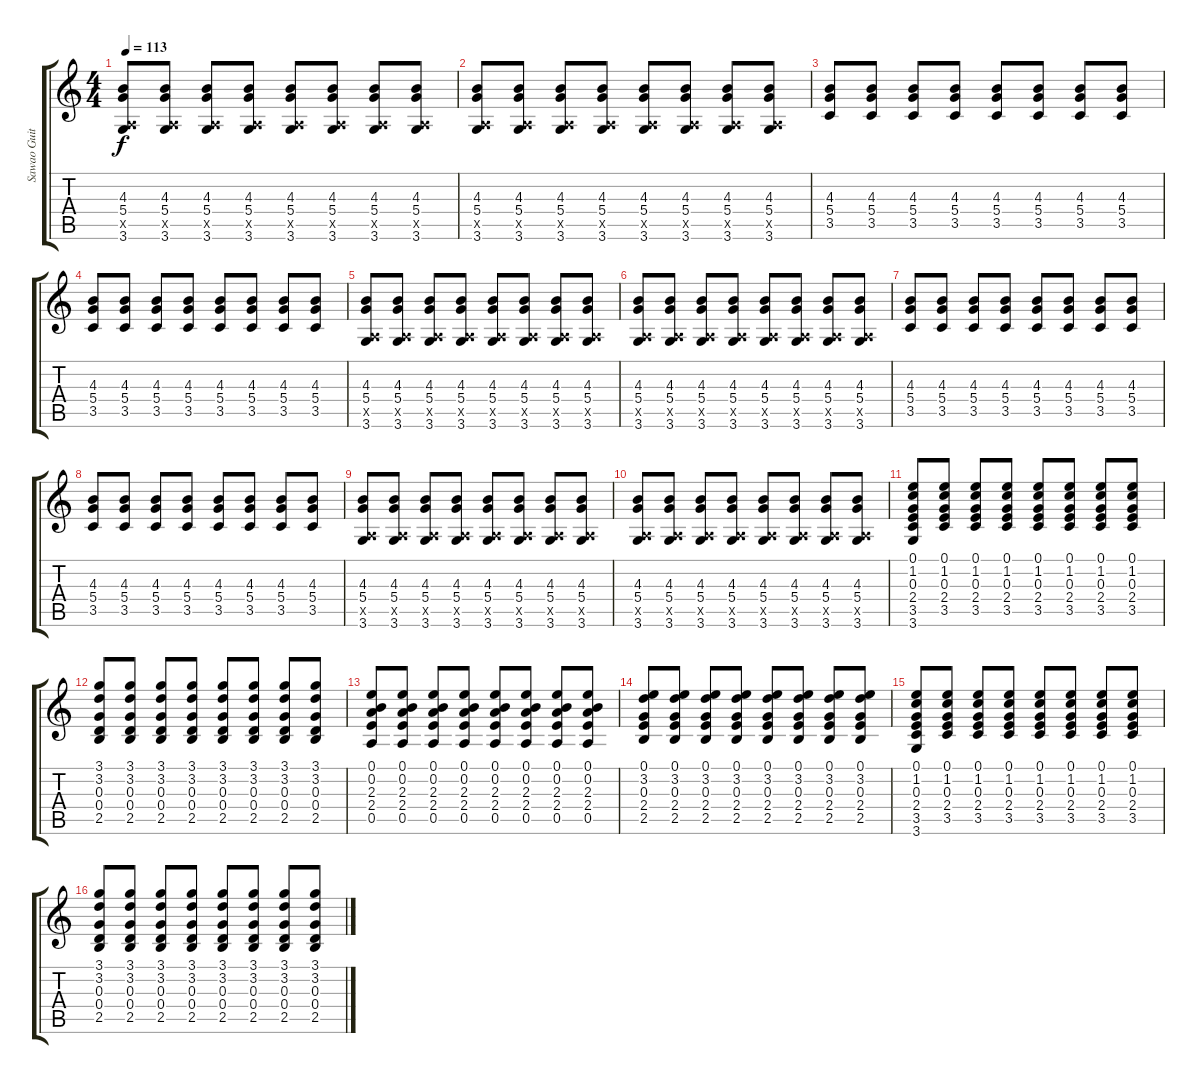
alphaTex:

\track ("Sawao Guitar" "Sawao Guit") {instrument acousticguitarsteel}
\staff {score tabs}
\tuning (E4 B3 G3 D3 A2 E2) {hide}
\ts (4 4)
\tempo 113
\clef g2
\ks c
(4.3 5.4 0.5{x} 3.6).8{dy f} (4.3 5.4 0.5{x} 3.6).8 (4.3 5.4 0.5{x} 3.6).8 (4.3 5.4 0.5{x} 3.6).8 (4.3 5.4 0.5{x} 3.6).8 (4.3 5.4 0.5{x} 3.6).8 (4.3 5.4 0.5{x} 3.6).8 (4.3 5.4 0.5{x} 3.6).8 |
(4.3 5.4 0.5{x} 3.6).8 (4.3 5.4 0.5{x} 3.6).8 (4.3 5.4 0.5{x} 3.6).8 (4.3 5.4 0.5{x} 3.6).8 (4.3 5.4 0.5{x} 3.6).8 (4.3 5.4 0.5{x} 3.6).8 (4.3 5.4 0.5{x} 3.6).8 (4.3 5.4 0.5{x} 3.6).8 |
(4.3 5.4 3.5).8 (4.3 5.4 3.5).8 (4.3 5.4 3.5).8 (4.3 5.4 3.5).8 (4.3 5.4 3.5).8 (4.3 5.4 3.5).8 (4.3 5.4 3.5).8 (4.3 5.4 3.5).8 |
(4.3 5.4 3.5).8 (4.3 5.4 3.5).8 (4.3 5.4 3.5).8 (4.3 5.4 3.5).8 (4.3 5.4 3.5).8 (4.3 5.4 3.5).8 (4.3 5.4 3.5).8 (4.3 5.4 3.5).8 |
(4.3 5.4 0.5{x} 3.6).8 (4.3 5.4 0.5{x} 3.6).8 (4.3 5.4 0.5{x} 3.6).8 (4.3 5.4 0.5{x} 3.6).8 (4.3 5.4 0.5{x} 3.6).8 (4.3 5.4 0.5{x} 3.6).8 (4.3 5.4 0.5{x} 3.6).8 (4.3 5.4 0.5{x} 3.6).8 |
(4.3 5.4 0.5{x} 3.6).8 (4.3 5.4 0.5{x} 3.6).8 (4.3 5.4 0.5{x} 3.6).8 (4.3 5.4 0.5{x} 3.6).8 (4.3 5.4 0.5{x} 3.6).8 (4.3 5.4 0.5{x} 3.6).8 (4.3 5.4 0.5{x} 3.6).8 (4.3 5.4 0.5{x} 3.6).8 |
(4.3 5.4 3.5).8 (4.3 5.4 3.5).8 (4.3 5.4 3.5).8 (4.3 5.4 3.5).8 (4.3 5.4 3.5).8 (4.3 5.4 3.5).8 (4.3 5.4 3.5).8 (4.3 5.4 3.5).8 |
(4.3 5.4 3.5).8 (4.3 5.4 3.5).8 (4.3 5.4 3.5).8 (4.3 5.4 3.5).8 (4.3 5.4 3.5).8 (4.3 5.4 3.5).8 (4.3 5.4 3.5).8 (4.3 5.4 3.5).8 |
(4.3 5.4 0.5{x} 3.6).8 (4.3 5.4 0.5{x} 3.6).8 (4.3 5.4 0.5{x} 3.6).8 (4.3 5.4 0.5{x} 3.6).8 (4.3 5.4 0.5{x} 3.6).8 (4.3 5.4 0.5{x} 3.6).8 (4.3 5.4 0.5{x} 3.6).8 (4.3 5.4 0.5{x} 3.6).8 |
(4.3 5.4 0.5{x} 3.6).8 (4.3 5.4 0.5{x} 3.6).8 (4.3 5.4 0.5{x} 3.6).8 (4.3 5.4 0.5{x} 3.6).8 (4.3 5.4 0.5{x} 3.6).8 (4.3 5.4 0.5{x} 3.6).8 (4.3 5.4 0.5{x} 3.6).8 (4.3 5.4 0.5{x} 3.6).8 |
(0.1 1.2 0.3 2.4 3.5 3.6).8 (0.1 1.2 0.3 2.4 3.5).8 (0.1 1.2 0.3 2.4 3.5).8 (0.1 1.2 0.3 2.4 3.5).8 (0.1 1.2 0.3 2.4 3.5).8 (0.1 1.2 0.3 2.4 3.5).8 (0.1 1.2 0.3 2.4 3.5).8 (0.1 1.2 0.3 2.4 3.5).8 |
(3.1 3.2 0.3 0.4 2.5).8 (3.1 3.2 0.3 0.4 2.5).8 (3.1 3.2 0.3 0.4 2.5).8 (3.1 3.2 0.3 0.4 2.5).8 (3.1 3.2 0.3 0.4 2.5).8 (3.1 3.2 0.3 0.4 2.5).8 (3.1 3.2 0.3 0.4 2.5).8 (3.1 3.2 0.3 0.4 2.5).8 |
(0.1 0.2 2.3 2.4 0.5).8 (0.1 0.2 2.3 2.4 0.5).8 (0.1 0.2 2.3 2.4 0.5).8 (0.1 0.2 2.3 2.4 0.5).8 (0.1 0.2 2.3 2.4 0.5).8 (0.1 0.2 2.3 2.4 0.5).8 (0.1 0.2 2.3 2.4 0.5).8 (0.1 0.2 2.3 2.4 0.5).8 |
(0.1 3.2 0.3 2.4 2.5).8 (0.1 3.2 0.3 2.4 2.5).8 (0.1 3.2 0.3 2.4 2.5).8 (0.1 3.2 0.3 2.4 2.5).8 (0.1 3.2 0.3 2.4 2.5).8 (0.1 3.2 0.3 2.4 2.5).8 (0.1 3.2 0.3 2.4 2.5).8 (0.1 3.2 0.3 2.4 2.5).8 |
(0.1 1.2 0.3 2.4 3.5 3.6).8 (0.1 1.2 0.3 2.4 3.5).8 (0.1 1.2 0.3 2.4 3.5).8 (0.1 1.2 0.3 2.4 3.5).8 (0.1 1.2 0.3 2.4 3.5).8 (0.1 1.2 0.3 2.4 3.5).8 (0.1 1.2 0.3 2.4 3.5).8 (0.1 1.2 0.3 2.4 3.5).8 |
(3.1 3.2 0.3 0.4 2.5).8 (3.1 3.2 0.3 0.4 2.5).8 (3.1 3.2 0.3 0.4 2.5).8 (3.1 3.2 0.3 0.4 2.5).8 (3.1 3.2 0.3 0.4 2.5).8 (3.1 3.2 0.3 0.4 2.5).8 (3.1 3.2 0.3 0.4 2.5).8 (3.1 3.2 0.3 0.4 2.5).8
